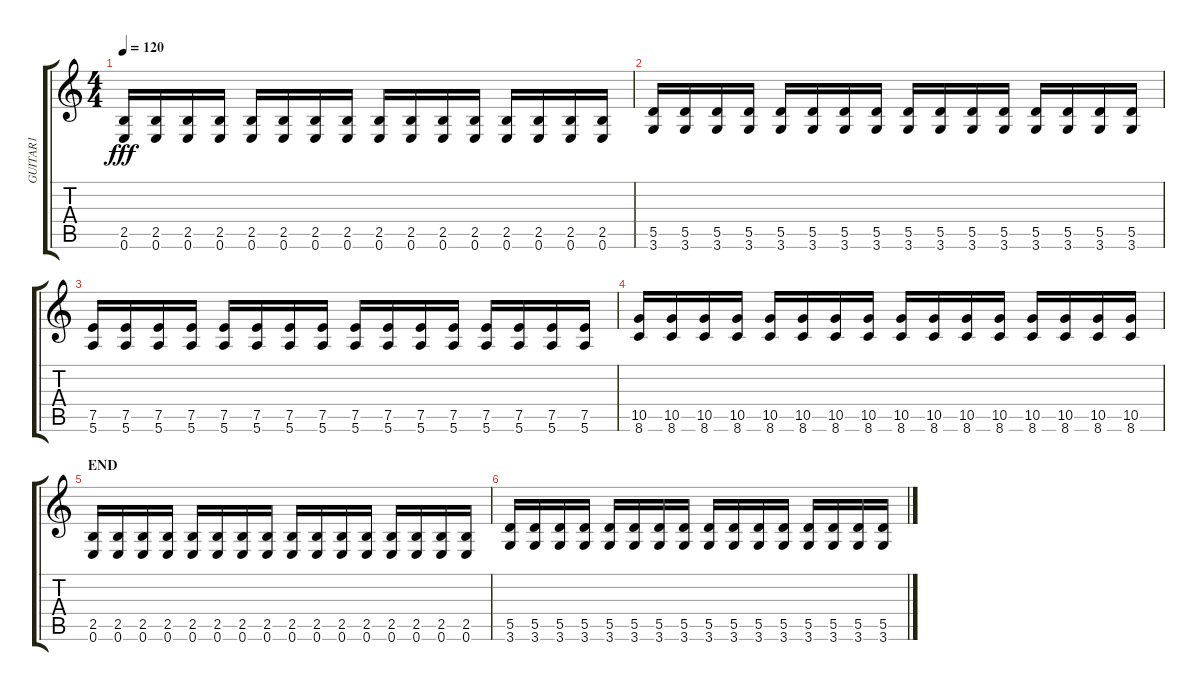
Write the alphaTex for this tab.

\track ("GUITAR1" "GUITAR1") {instrument distortionguitar}
\staff {score tabs}
\tuning (E4 B3 G3 D3 A2 E2) {hide}
\ts (4 4)
\tempo 120
\clef g2
\ks c
(2.5 0.6).16{dy fff volume 8} (2.5 0.6).16 (2.5 0.6).16 (2.5 0.6).16 (2.5 0.6).16 (2.5 0.6).16 (2.5 0.6).16 (2.5 0.6).16 (2.5 0.6).16 (2.5 0.6).16 (2.5 0.6).16 (2.5 0.6).16 (2.5 0.6).16 (2.5 0.6).16 (2.5 0.6).16 (2.5 0.6).16 |
(5.5 3.6).16 (5.5 3.6).16 (5.5 3.6).16 (5.5 3.6).16 (5.5 3.6).16 (5.5 3.6).16 (5.5 3.6).16 (5.5 3.6).16 (5.5 3.6).16 (5.5 3.6).16 (5.5 3.6).16 (5.5 3.6).16 (5.5 3.6).16 (5.5 3.6).16 (5.5 3.6).16 (5.5 3.6).16 |
(7.5 5.6).16 (7.5 5.6).16 (7.5 5.6).16 (7.5 5.6).16 (7.5 5.6).16 (7.5 5.6).16 (7.5 5.6).16 (7.5 5.6).16 (7.5 5.6).16 (7.5 5.6).16 (7.5 5.6).16 (7.5 5.6).16 (7.5 5.6).16 (7.5 5.6).16 (7.5 5.6).16 (7.5 5.6).16 |
(10.5 8.6).16 (10.5 8.6).16 (10.5 8.6).16 (10.5 8.6).16 (10.5 8.6).16 (10.5 8.6).16 (10.5 8.6).16 (10.5 8.6).16 (10.5 8.6).16 (10.5 8.6).16 (10.5 8.6).16 (10.5 8.6).16 (10.5 8.6).16 (10.5 8.6).16 (10.5 8.6).16 (10.5 8.6).16 |
\section ("" "END")
(2.5 0.6).16{volume 2} (2.5 0.6).16 (2.5 0.6).16 (2.5 0.6).16 (2.5 0.6).16 (2.5 0.6).16 (2.5 0.6).16 (2.5 0.6).16 (2.5 0.6).16 (2.5 0.6).16 (2.5 0.6).16 (2.5 0.6).16 (2.5 0.6).16 (2.5 0.6).16 (2.5 0.6).16 (2.5 0.6).16 |
(5.5 3.6).16 (5.5 3.6).16 (5.5 3.6).16 (5.5 3.6).16 (5.5 3.6).16 (5.5 3.6).16 (5.5 3.6).16 (5.5 3.6).16 (5.5 3.6).16 (5.5 3.6).16 (5.5 3.6).16 (5.5 3.6).16 (5.5 3.6).16 (5.5 3.6).16 (5.5 3.6).16 (5.5 3.6).16
